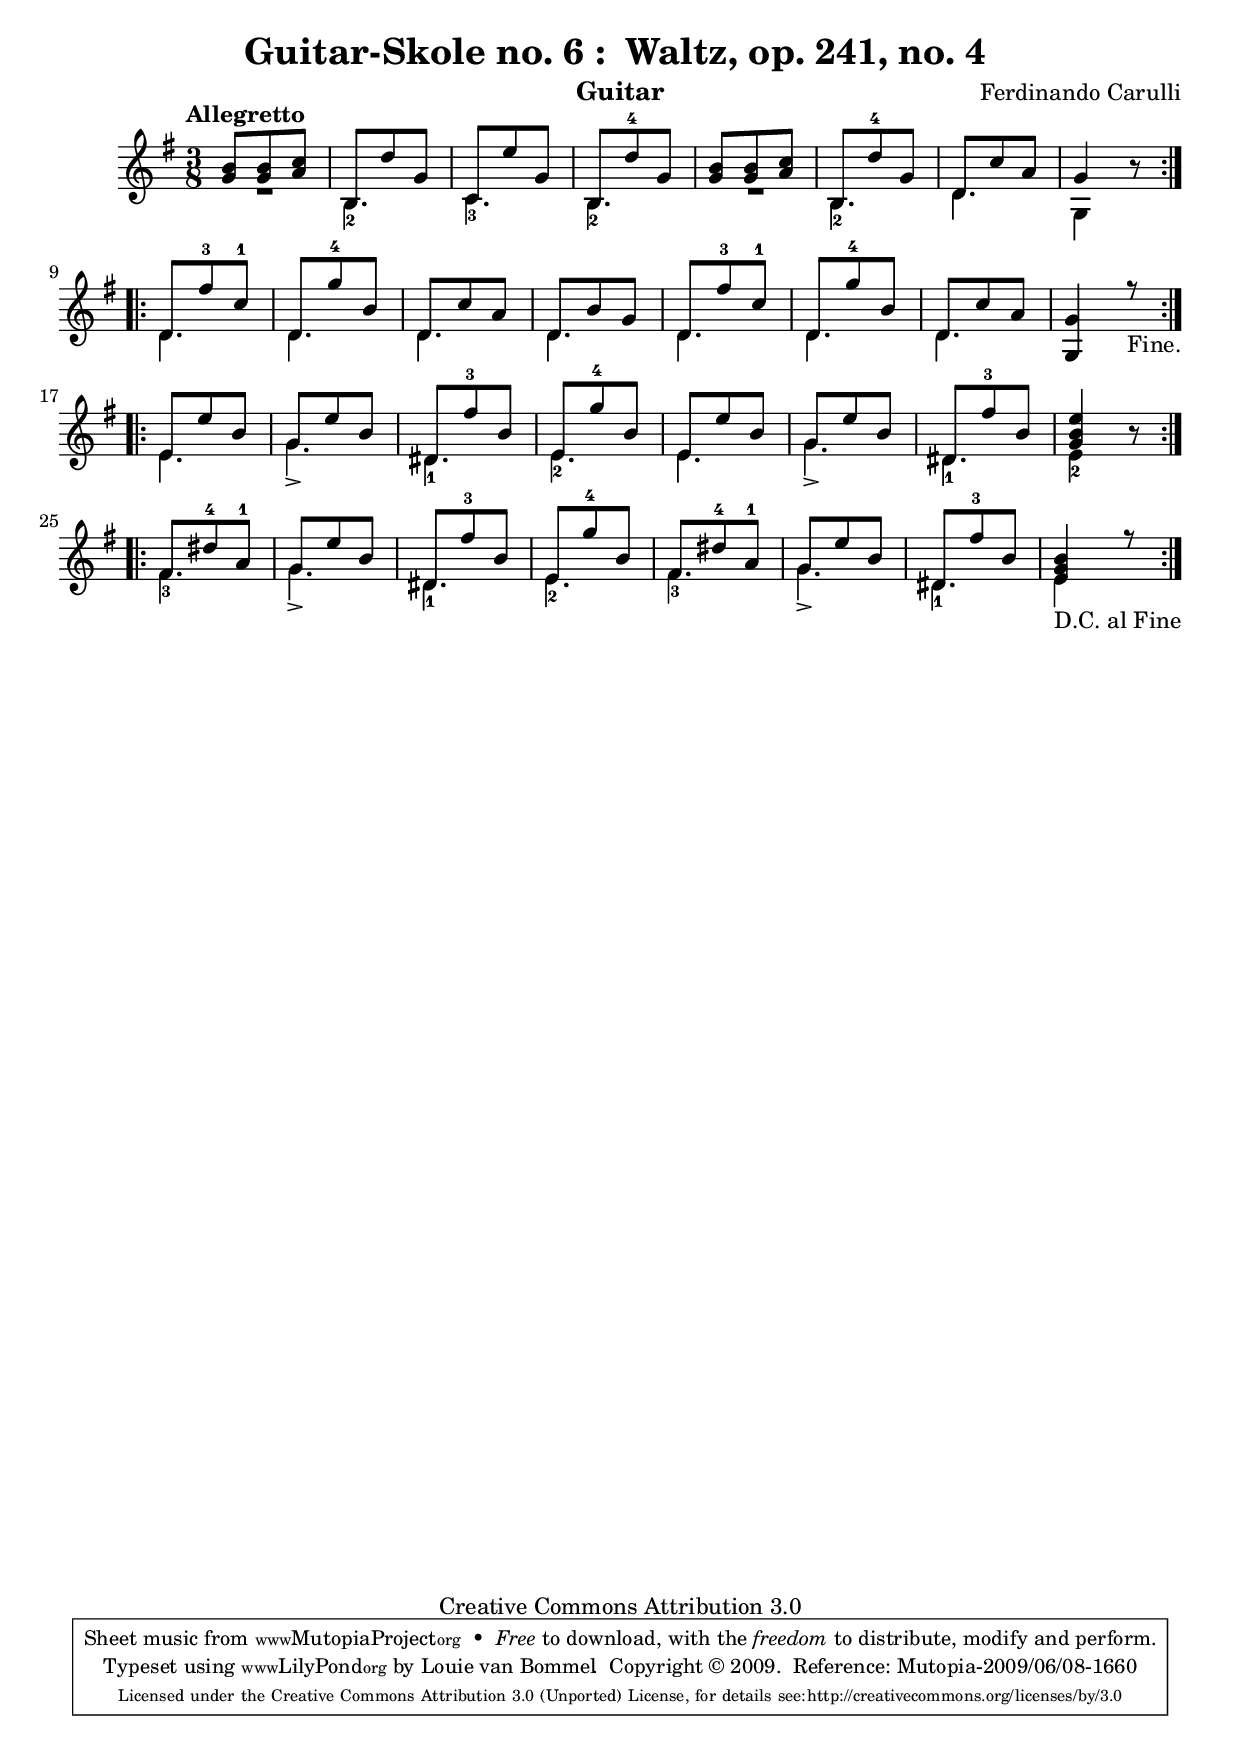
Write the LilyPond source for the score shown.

\version "2.12.2"
\header
{
  dedication = ""
  subtitle = ""
  subsubtitle = ""
  poet = ""
  instrument = "Guitar"
  meter = ""
  arranger = ""
  piece = ""
  opus = ""
  breakbefore = ##f
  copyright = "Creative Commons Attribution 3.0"
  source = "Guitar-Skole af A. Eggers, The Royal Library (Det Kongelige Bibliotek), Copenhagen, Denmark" 
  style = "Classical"
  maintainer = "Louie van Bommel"
  composer="Ferdinando Carulli"
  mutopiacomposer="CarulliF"
  title="Guitar-Skole no. 6 :  Waltz, op. 241, no. 4 "
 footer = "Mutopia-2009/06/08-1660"
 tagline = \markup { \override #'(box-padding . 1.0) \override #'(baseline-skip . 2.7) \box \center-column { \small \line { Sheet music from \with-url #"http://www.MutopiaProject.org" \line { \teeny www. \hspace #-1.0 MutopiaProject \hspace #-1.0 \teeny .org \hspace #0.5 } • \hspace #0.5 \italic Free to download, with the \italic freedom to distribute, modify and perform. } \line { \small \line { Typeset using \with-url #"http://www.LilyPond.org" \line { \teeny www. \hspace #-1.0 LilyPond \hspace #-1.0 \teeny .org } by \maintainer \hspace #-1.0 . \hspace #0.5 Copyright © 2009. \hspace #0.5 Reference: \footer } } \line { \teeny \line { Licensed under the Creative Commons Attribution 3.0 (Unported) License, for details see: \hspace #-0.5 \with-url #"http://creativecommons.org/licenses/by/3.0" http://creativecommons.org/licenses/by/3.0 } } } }
}
\include "generic-paper-section.ly"
\include "generic-layout-section.ly"
\include "guitar-skole-defines-section.ly"
%%%%%%%%%%%%%%%%%%%%%%%%%%%%%Start Music%%%%%%%%%%%%%%%

staffOneVoiceOneNotes =
\transpose c c'
{
  \repeat volta 2
  {
    \key g \major
    \time 3/8
    \tempo "Allegretto" 4=100
    \transposition c'
    %1
    <g b>8 <g b> <a c'>
    %2
    b,8 d' g
    %3
    c8 e' g
    %4
    b,8 d'-4 g
    %5 
    <g b>8 <g b> <a c'>
    %6
    b,8 d'-4 g
    %7
    d8 c' a
    %8
    g4 b8\rest \myBreak
  }

  \repeat volta 2
  {
    %9
    d8 fis'-3 c'-1
    %10
    d8 g'-4 b
    %11
    d8 c' a
    %12
    d8 b g
    %13
    d8 fis'-3 c'-1
    %14
    d8 g'-4 b
    %15
    d8 c' a
    %16
    <g, g>4 r8 \myTextFine \myBreak
  }

  \repeat volta 2
  {
    %17
    e8 e' b
    %18
    g8 e' b
    %19
    dis8 fis'-3 b
    %20
    e8 g'-4 b8
    %21
    e8 e' b
    %22
    g8 e' b
    %23
    dis8 fis'-3 b
    %24
    <g b e'>4 b8\rest \myBreak
  }

  \repeat volta 2
  {
    %25
    fis8 dis'-4 a-1
    %26
    g8 e' b
    %27
    dis fis'-3 b
    %28
    e8 g'-4 b
    %29
    fis8 dis'-4 a-1
    %30
    g8 e' b
    %31
    dis fis'-3 b
    %32
    <g b e>4 \myTextDCalFine r8 
  }% repeat volta
}  
staffOneVoiceTwoNotes =
\transpose c c'
{
  \transposition c'
  %1
  R1*3/8
  %2
  b,4.-2
  %3
  c4.-3
  %4
  b,4.-2
  %5
  R1*3/8
  %6
  b,4.-2
  %7
  d4.
  %8
  g,4 s8

  %9
  \repeat unfold 7
  {
    d4.
  }
  %16
  s8 s8 s8

  %17
  e4.
  %18
  g4.->
  %19
  dis4.-1
  %20
  e4.-2
  %21
  e4.
  %22
  g4.->
  %23
  dis4.-1
  %24
  e4-2 s8

  %25
  fis4.-3
  %26
  g4.->
  %27
  dis4.-1
  %28
  e4.-2
  %29
  fis4.-3
  %30
  g4.->
  %31
  dis4.-1
  %32
  e4 s8
}
staffOneVoiceThreeNotes =
{
}
staffOneVoiceFourNotes =
{
}
staffTwoVoiceOneNotes =
{
}
staffTwoVoiceTwoNotes =
{
}
staffTwoVoiceThreeNotes =
{
}
staffTwoVoiceFourNotes =
{
}

myChords = \chordmode
{
}
myMainWords = \lyricmode
{
}

%%%%%%%%%%%%%%%%%%%%%%%%%%%%%End of Music%%%%%%%%%%%%%%

\include "generic-score-section.ly"
